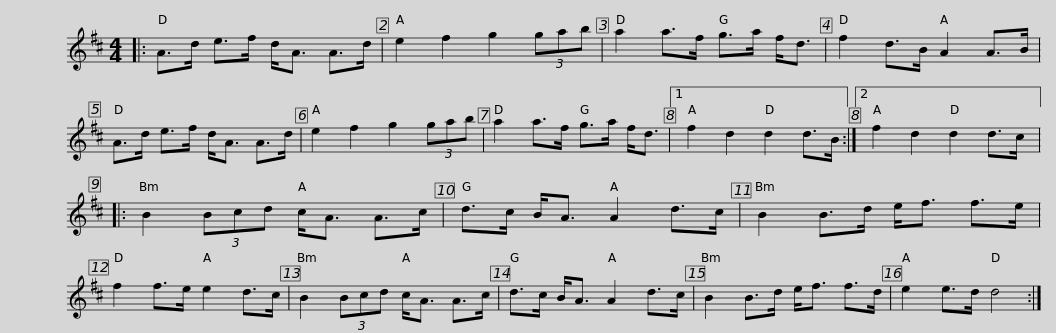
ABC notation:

X:1
L:1/8
M:4/4
I:linebreak $
K:D
V:1 treble
V:1
|: A>d e>f d<A A>d | e2 f2 g2 (3gab | a2 a>f g>a f<d | f2 d>B A2 A>B | A>d e>f d<A A>d |$ %5
 e2 f2 g2 (3gab | a2 a>f g>a f<d |1 f2 d2 d2 d>B :|2 f2 d2 d2 d>c |: B2 (3Bcd c<A A>c |$ %10
 d>c B<A A2 d>c | B2 B>d e<f f>e | f2 f>e e2 d>c | B2 (3Bcd c<A A>c | d>c B<A A2 d>c |$ %15
 B2 B>d e<f f>d | e2 e>d d4 :| %17
